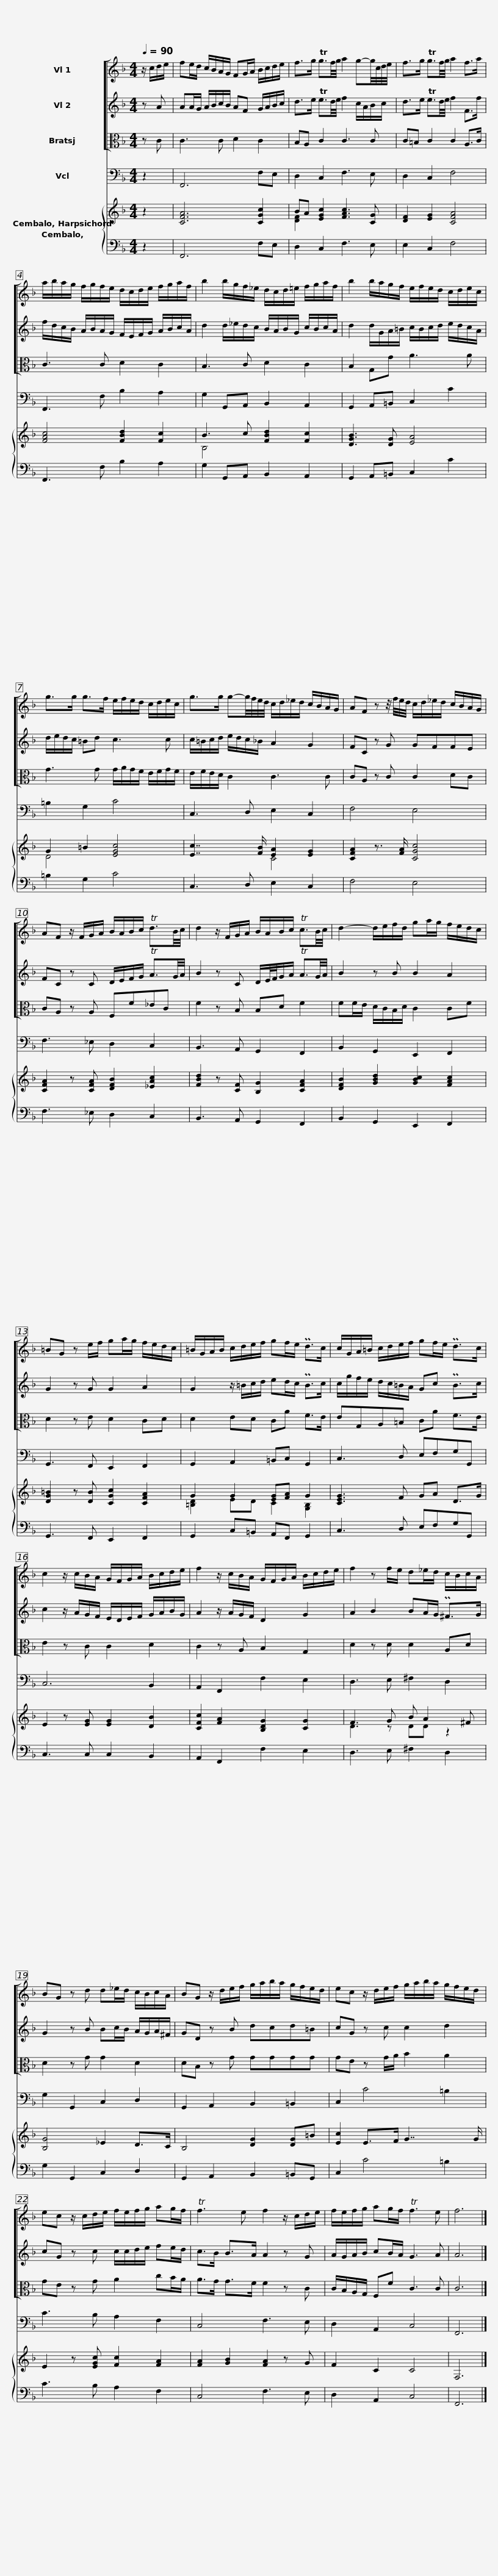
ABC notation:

X:1
%%score [ 1 2 3 ] 4 { ( 5 6 ) 7 }
L:1/8
Q:1/4=90
M:4/4
I:linebreak $
K:F
V:1 treble
V:2 treble
V:3 alto
V:4 bass
V:5 treble
V:6 treble
V:7 bass
V:1
 z/ c/d/e/ | fe/d/ c/B/A/G/ FG/A/ B/c/d/e/ | f>g Tg3/2f/4g/4 a2 g-g/4c/4d/4e/4 | f>g Tg3/2f/4g/4 a2 f>a |$ a/b/a/g/ f/g/f/e/ d/c/d/e/ f/g/a/f/ | %5
 b2 b/g/f/_e/ d/c/d/=e/ f/g/a/f/ | b2 b/a/g/f/ e/f/e/d/ c/d/e/c/ |$ g>g g>f e/f/e/d/ c/d/e/c/ | g>g g-g/4f/4e/4d/4 c/d/_e/d/ c/B/A/G/ |$ AF z z/4 f/4e/4d/4 c/d/_e/d/ c/B/A/G/ | %10
 AF z/ F/G/A/ B/A/B/c/ Td3/2B/4c/4 | d2 z/ F/G/A/ B/A/B/c/ Tc3/2B/4c/4 |$ d2- d/e/f/d/ ga/g/ f/e/d/c/ | =BG z e/f/ ga/g/ f/e/d/c/ | =B/G/A/B/ c/d/e/f/ gf/e/ Pd>c |$ %15
 c/G/A/=B/ c/d/e/f/ gf/e/ Pd>c | c2 z/ c/B/A/ G/F/G/A/ B/c/d/e/ | f2 z/ c/B/A/ G/F/G/A/ B/c/d/e/ |$ f2 z f/e/ d_e/d/ c/B/c/A/ | BG z d d_e/d/ c/B/c/A/ | %20
 BG z/ d/e/f/ g/a/b/a/ g/f/e/d/ |$ ec z/ d/e/f/ g/a/b/a/ g/f/e/d/ | ec z/ c/d/e/ f/e/f/g/ ag/f/ | Tf3 e f2 z/ c/d/e/ |$ f/e/f/g/ ag/f/ Tf3 e | %25
 f6 |] %26
V:2
 z A | AA/G/ A/B/c/B/ AF G/A/B/c/ | d>e Te3/2d/4e/4 f2 c/A/B/c/ | d>e Te3/2d/4e/4 f2 F>f |$ f/d/c/B/ A/B/A/G/ F/E/F/G/ A/B/c/A/ | %5
 d2 d/_e/d/c/ B/A/B/G/ c/B/c/A/ | d2 d/G/A/=B/ c/B/c/d/ e/d/c/A/ |$ d/e/d/c/ =Bd c3 c | c/=B/c/d/ e/d/c/_B/ A2 G2 |$ FC z G GFFE | %10
 FC z C D/E/F/G/ TA3/2G/4A/4 | B2 z C D/E/4F/4G/A/ TA3/2G/4A/4 |$ B2 z B B2 A2 | G2 z G G2 A2 | G2 z/ =B/c/d/ ed/c/ PB>c |$ %15
 c/g/f/e/ d/c/=B/A/ Gc PB>c | c2 z/ A/G/F/ E/D/E/F/ G/A/B/G/ | A2 z/ A/G/F/ D2 G2 |$ A2 B2 BA/G/ P^F>G | G2 z B Bc/B/ A/G/A/^F/ | %20
 GD z B dcd=B |$ cG z c c2 d2 | cG z c c/c/d/e/ fe/d/ | c>B B>A A2 z G |$ A/G/A/B/ cB/A/ G3 A | %25
 A6 |] %26
V:3
 z C | C3 C D2 C2 | B,A, C2 C3 C | C=B, C2 C2 A,>C |$ C3 C D2 C2 | %5
 B,3 C D2 C2 | B,2 G,G A3 A |$ G3 G G/A/G/F/ E/F/G/F/ | E/F/E/D/ C2 C3 C |$ CA, z C C2 DC | %10
 CA, z A, F,F_EC | F2 z B, B,D F2 |$ FF/E/ D/C/B,/D/ C2 CF | D2 z E D2 CD | D2 ED CA F>E |$ %15
 EG,A,=B, CA F>E | E2 z C C2 D2 | C2 z A, B,2 G,2 |$ D2 z D D2 A,D | D2 z G G2 D2 | %20
 DB, z G GGGG |$ GE z G/A/ B2 A2 | GE z G A2 cB/A/ | A>G G>F F2 z C |$ C/B,/A,/G,/ F,F C3 C | %25
 C6 |] %26
V:4
 z2 | F,,6 F,E, | D,2 C,2 F,3 E, | D,2 C,2 F,4 |$ F,,3 F, B,2 A,2 | %5
 G,2 G,,A,, B,,2 A,,2 | G,,2 A,,=B,, C,2 C2 |$ =B,2 G,2 C4 | C,3 D, E,2 C,2 |$ F,4 E,4 | %10
 F,3 _E, D,2 C,2 | B,,3 A,, G,,2 F,,2 |$ B,,2 G,,2 E,,2 F,,2 | G,,3 F,, E,,2 F,,2 | G,,2 A,,2 =B,,C, G,,2 |$ %15
 C,3 D, E,F,G,G,, | C,6 B,,2 | A,,2 F,,2 F,2 E,2 |$ D,3 E, ^F,2 D,2 | G,2 G,,2 C,2 D,2 | %20
 G,,2 A,,2 B,,2 =B,,2 |$ C,2 C4 =B,2 | C3 B, A,2 F,2 | C,4 F,3 E, |$ D,2 A,,2 C,4 | %25
 F,,6 |] %26
V:5
 z2 | [CFA]6 [CGc]2 | BA [EGc]2 [FAc]3 [CG] | [DF]2 [EG]2 [CFA]4 |$ [FAc]4 [FBd]2 [Fc]2 | %5
 B3 c [FBd]2 [Fc]2 | [DGB]3 [DG] [EA]4 |$ G2 =B2 [EGc]4 | [Ec]7/2 [FB]/ [EA]2 [EG]2 |$ [CFA]2 z3/2 [FA]/ [CGc]4 | %10
 [CFA]2 z [CFA] [DFB]2 [_EAc]2 | [FBd]2 z [CF] [B,G]2 [CFA]2 |$ [DFB]2 [GBd]2 [GBc]2 [FAc]2 | [DG=B]2 z [DB] [CGc]2 [CFA]2 | G2 G2 [EG][FA] G2 |$ %15
 [CEG]3 F GA D>G | E2 z [EG] [EG]2 [DB]2 | [CFc]2 [FA]2 [B,DG]2 [CG]2 |$ F3 G B A2 ^F | [B,G]4 _E2 D>C | %20
 B,4 [DG]2 [DG]=B |$ [Ec]2 E>F G7/2 G/ | E2 z [EGc] [Fc]2 [FA]2 | [FA]2 [GB]2 [FA]2 z G |$ F2 C2 C4 | %25
 F,6 |] %26
V:6
 x2 | x8 | [DF]2 x6 | x8 |$ x8 | %5
 B,4 x4 | x8 |$ D4 x4 | x4 C4 |$ x8 | %10
 x8 | x8 |$ x8 | x8 | [=B,D]2 ED C2 [G,B,]2 |$ %15
 x8 | x8 | x8 |$ D3 z DD z2 | x8 | %20
 x8 |$ x8 | x8 | x8 |$ x8 | %25
 x6 |] %26
V:7
 z2 | F,,6 F,E, | D,2 C,2 F,3 E, | E,2 C,2 F,4 |$ F,,3 F, B,2 A,2 | %5
 G,2 G,,A,, B,,2 A,,2 | G,,2 A,,=B,, C,2 C2 |$ =B,2 G,2 C4 | C,3 D, E,2 C,2 |$ F,4 E,4 | %10
 F,3 _E, D,2 C,2 | B,,3 A,, G,,2 F,,2 |$ B,,2 G,,2 E,,2 F,,2 | G,,3 F,, E,,2 F,,2 | G,,2 C,=B,, A,,F,, G,,2 |$ %15
 C,3 D, E,F,G,G,, | C,3 C, C,2 B,,2 | A,,2 F,,2 F,2 E,2 |$ D,3 E, ^F,2 D,2 | G,2 G,,2 C,2 D,2 | %20
 G,,2 A,,2 B,,2 =B,,G,, |$ C,2 C4 =B,2 | C3 B, A,2 F,2 | C,4 F,3 E, |$ D,2 A,,2 C,4 | %25
 F,,6 |] %26
